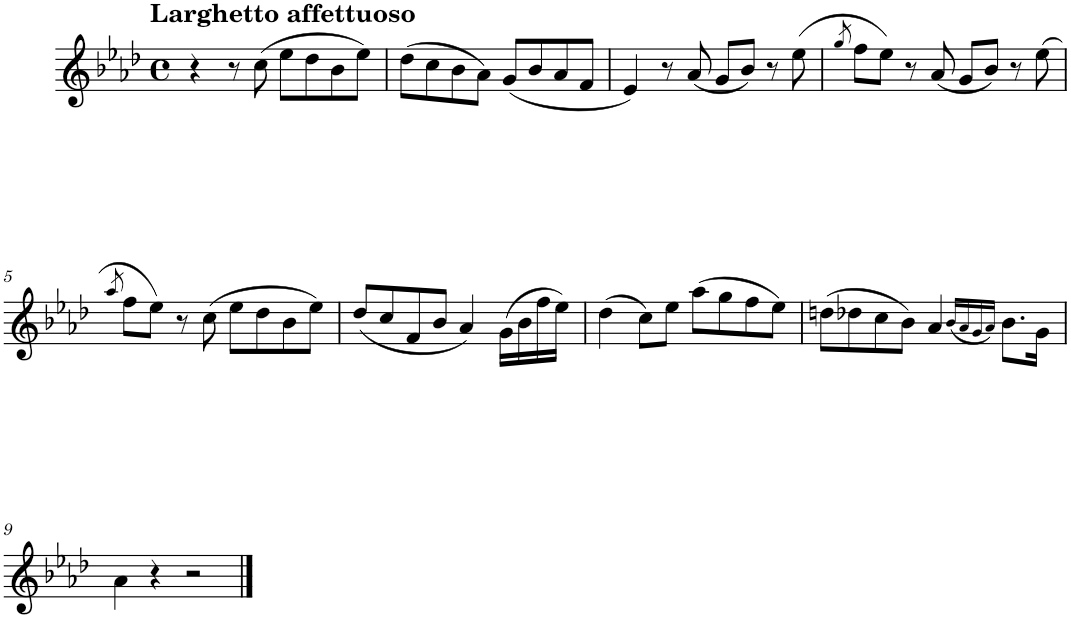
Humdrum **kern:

**kern
*part1
*staff1
*I"Piano
*I'Pno.
*clefG2
*k[b-e-a-d-]
*M4/4
*met(c)
=1
!LO:TX:a:B:t=Larghetto affettuoso
4r
8r
(8cc\
8ee-\L
8dd-\
8b-\
8ee-\J)
=2
(8dd-\L
8cc\
8b-\
8a-\J)
(8g/L
8b-/
8a-/
8f/J
=3
4e-/)
8r
(8a-/
8g/L
8b-/J)
8r
(8ee-\
=4
8qgg/
8ff\L
8ee-\J)
8r
(8a-/
8g/L
8b-/J)
8r
(8ee-\
!!LO:LB:g=z
=5
8qaa-/
8ff\L
8ee-\J)
8r
(8cc\
8ee-\L
8dd-\
8b-\
8ee-\J)
=6
(8dd-/L
8cc/
8f/
8b-/J
4a-/)
(16g\LL
16b-\
16ff\
16ee-\JJ)
=7
(4dd-\
8cc\L)
8ee-\J
(8aa-\L
8gg\
8ff\
8ee-\J)
=8
(8ddn\L
8dd-X\
8cc\
8b-\J)
4a-/
(16qb-/LL
16qa-/
16qg/
16qa-/JJ)
8.b-\L
16g\Jk
!!LO:LB:g=z
=9
4a-\
4r
2r
==
*-
